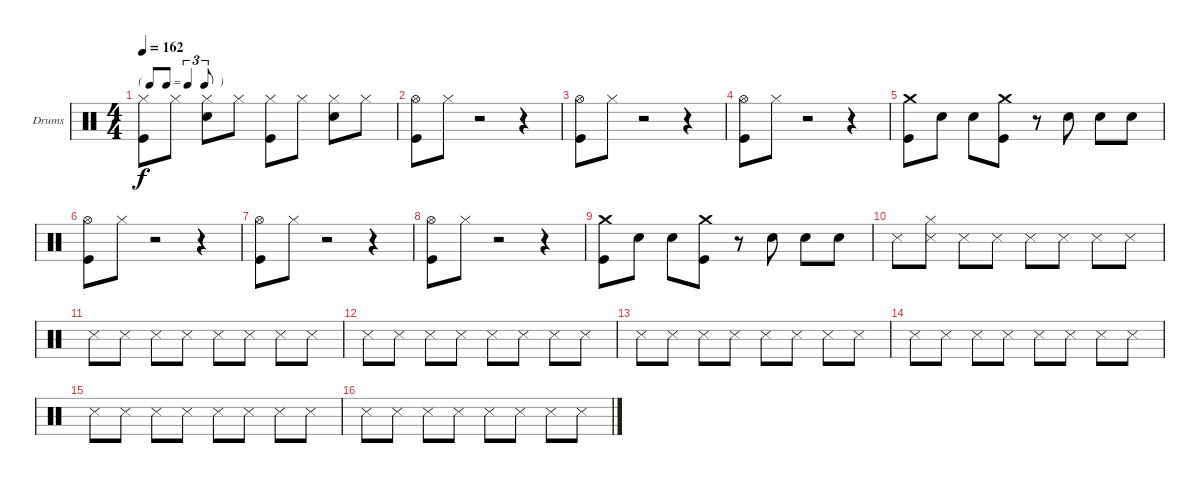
\bracketExtendMode groupsimilarinstruments
\firstSystemTrackNameOrientation horizontal
\otherSystemsTrackNameOrientation horizontal
\track ("Drumkit" "Drums") {instrument percussion}
\staff {score}
\articulation defaults
\ts (4 4)
\tf triplet8th
\tempo 162
\clef neutral
\ks c
("Hi-Hat (closed)" "Kick (hit)").8{dy f} "Hi-Hat (closed)".8 ("Hi-Hat (closed)" "Snare (hit) 2").8 "Hi-Hat (closed)".8 ("Hi-Hat (closed)" "Kick (hit)").8 "Hi-Hat (closed)".8 ("Hi-Hat (closed)" "Snare (hit) 2").8 "Hi-Hat (closed)".8 |
("Hi-Hat (open)" "Kick (hit)").8 "Hi-Hat (closed)".8 r.2 r.4 |
("Hi-Hat (open)" "Kick (hit)").8 "Hi-Hat (closed)".8 r.2 r.4 |
("Hi-Hat (open)" "Kick (hit)").8 "Hi-Hat (closed)".8 r.2 r.4 |
("Crash medium (hit)" "Kick (hit)").8 "Snare (hit) 2".8 "Snare (hit) 2".8 ("Crash medium (hit)" "Kick (hit)").8 r.8 "Snare (hit) 2".8 "Snare (hit) 2".8 "Snare (hit) 2".8 |
("Hi-Hat (open)" "Kick (hit)").8 "Hi-Hat (closed)".8 r.2 r.4 |
("Hi-Hat (open)" "Kick (hit)").8 "Hi-Hat (closed)".8 r.2 r.4 |
("Hi-Hat (open)" "Kick (hit)").8 "Hi-Hat (closed)".8 r.2 r.4 |
("Crash medium (hit)" "Kick (hit)").8 "Snare (hit) 2".8 "Snare (hit) 2".8 ("Crash medium (hit)" "Kick (hit)").8 r.8 "Snare (hit) 2".8 "Snare (hit) 2".8 "Snare (hit) 2".8 |
"Snare (side stick) 3".8 ("Hi-Hat (closed)" "Snare (side stick) 3").8 "Snare (side stick) 3".8 "Snare (side stick) 3".8 "Snare (side stick) 3".8 "Snare (side stick) 3".8 "Snare (side stick) 3".8 "Snare (side stick) 3".8 |
"Snare (side stick) 3".8 "Snare (side stick) 3".8 "Snare (side stick) 3".8 "Snare (side stick) 3".8 "Snare (side stick) 3".8 "Snare (side stick) 3".8 "Snare (side stick) 3".8 "Snare (side stick) 3".8 |
"Snare (side stick) 3".8 "Snare (side stick) 3".8 "Snare (side stick) 3".8 "Snare (side stick) 3".8 "Snare (side stick) 3".8 "Snare (side stick) 3".8 "Snare (side stick) 3".8 "Snare (side stick) 3".8 |
"Snare (side stick) 3".8 "Snare (side stick) 3".8 "Snare (side stick) 3".8 "Snare (side stick) 3".8 "Snare (side stick) 3".8 "Snare (side stick) 3".8 "Snare (side stick) 3".8 "Snare (side stick) 3".8 |
"Snare (side stick) 3".8 "Snare (side stick) 3".8 "Snare (side stick) 3".8 "Snare (side stick) 3".8 "Snare (side stick) 3".8 "Snare (side stick) 3".8 "Snare (side stick) 3".8 "Snare (side stick) 3".8 |
"Snare (side stick) 3".8 "Snare (side stick) 3".8 "Snare (side stick) 3".8 "Snare (side stick) 3".8 "Snare (side stick) 3".8 "Snare (side stick) 3".8 "Snare (side stick) 3".8 "Snare (side stick) 3".8 |
"Snare (side stick) 3".8 "Snare (side stick) 3".8 "Snare (side stick) 3".8 "Snare (side stick) 3".8 "Snare (side stick) 3".8 "Snare (side stick) 3".8 "Snare (side stick) 3".8 "Snare (side stick) 3".8
